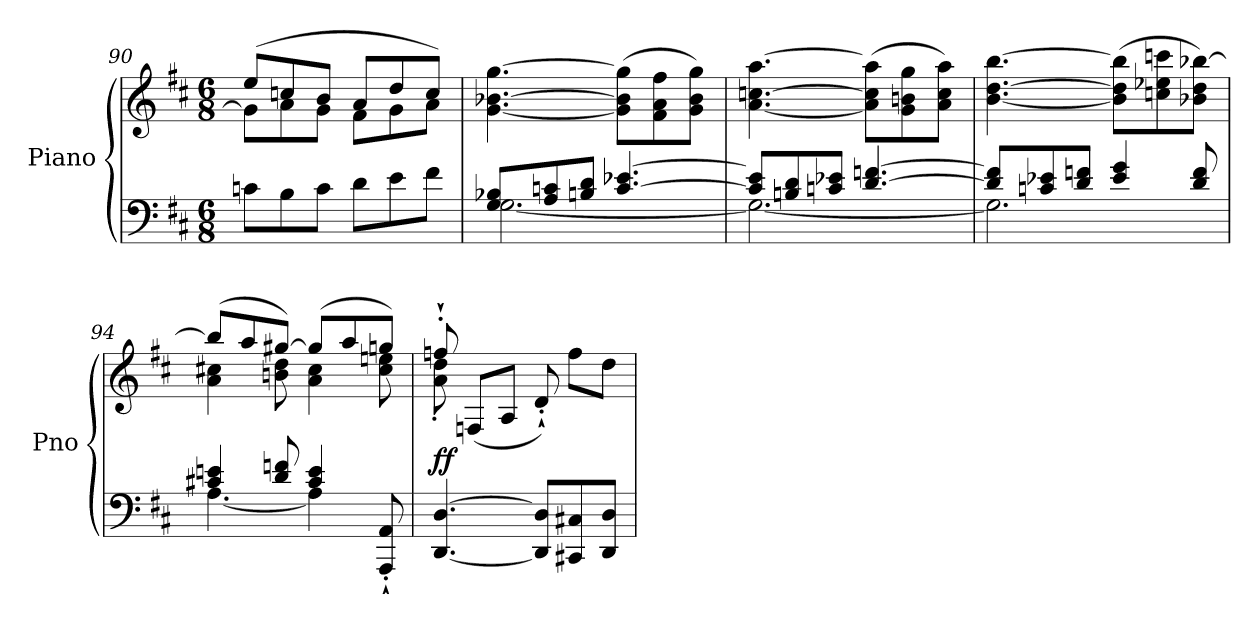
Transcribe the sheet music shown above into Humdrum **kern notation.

**kern	**kern	**dynam
*part1	*part1	*part1
*staff2	*staff1	*staff1/2
*I"Piano	*	*
*I'Pno	*	*
*clefF4	*clefG2	*
*k[f#c#]	*k[f#c#]	*
*M6/8	*M6/8	*
=90	=90	=90
*	*^	*
8cn\L	(8ee/L	8g\L]	.
8B\	8ccn/	8a\	.
8c\J	8b/J	8g\J	.
8d\L	8a/L	8f#\L	.
8e\	8dd/	8g\	.
8f#\J	8cc/J)	8a\J	.
=91	=91	=91	=91
*^	*	*	*
!	!	!	!	!LO:DY:b
*	*	*v	*v	*
8G/ 8B-X/L	[2.G\	[4.g\ [4.b-X\ [4.gg\	other-dynamics
8A/ 8cn/	.	.	.
8Bn/ 8d/J	.	.	.
[4.c/ [4.e-X/	.	(8g\] 8b-\] 8gg\]L	.
.	.	8f#\ 8a\ 8ff#\	.
.	.	8g\ 8b-\ 8gg\J)	.
=92	=92	=92	=92
8c/] 8e-/]L	2.G\_	[4.a\ [4.ccn\ [4.aa\	.
8Bn/ 8d/	.	.	.
8cn/ 8e-X/J	.	.	.
[4.d/ [4.fn/	.	(8a\] 8cc\] 8aa\]L	.
.	.	8g\ 8bn\ 8gg\	.
.	.	8a\ 8cc\ 8aa\J)	.
!!LO:LB:g=z
=93	=93	=93	=93
8d/] 8f/]L	2.G\]	[4.b\ [4.dd\ [4.bb\	.
8cn/ 8e-X/	.	.	.
8d/ 8fn/J	.	.	.
4e-/ 4g/	.	(8b\] 8dd\] 8bb\]L	.
.	.	8ccn\ 8ee-X\ 8cccn\	.
8d/ 8f/	.	8b-X\ 8dd\ [8bb-X\J)	.
=94	=94	=94	=94
*	*	*^	*
4c#X/ 4en/	[4.A\	(8bb-/L]	4a\ 4cc#X\	.
.	.	8aa/	.	.
8d/ 8fn/	.	[8gg#X/J)	8bn\ 8dd\	.
4c#/ 4e/	4A\]	(8gg#/L]	4a\ 4cc#\	.
.	.	8aa/	.	.
8AAA/`' 8AA/`'	8ryy	8ggn/J)	8cc#\ 8een\	.
=95	=95	=95	=95	=95
!	!	!	!	!LO:DY:b
*v	*v	*	*	*
[4.DD/ [4.D/	8ffn`'/	8a\' 8dd\'	ff
.	(8Fn/L	2ryy	.
.	8A/J	.	.
8DD/] 8D/]L	8d`'/)	.	.
8CC#X/ 8C#X/	8ff\L	.	.
8DD/ 8D/J	8dd\J	8ryy	.
*	*v	*v	*
=	=	=
*-	*-	*-
